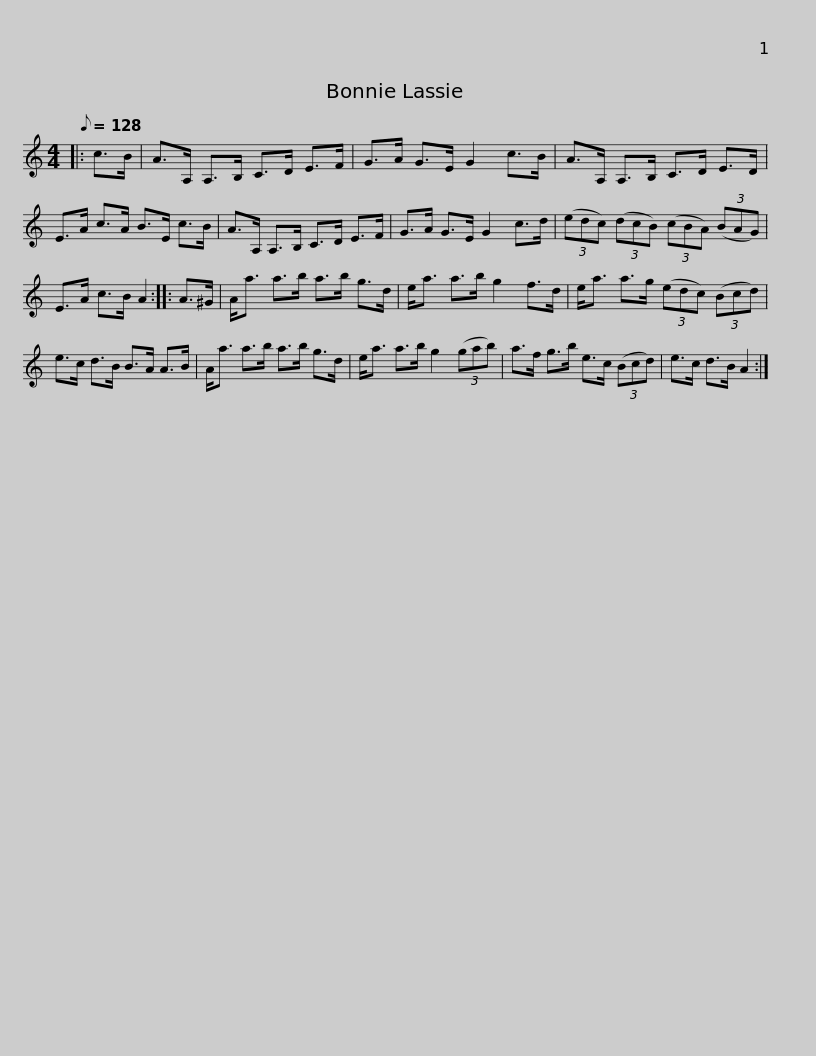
X:1
L:1/8
Q:1/8=128
M:4/4
I:linebreak $
K:C
V:1 treble
V:1
|: c>B | A>A, A,>B, C>D E>F | G>A G>E G2 c>B | A>A, A,>B, C>D E>D | E>A c>A B>E c>B |$ %5
 A>A, A,>B, C>D E>F | G>A G>E G2 c>d | (3(edc) (3(dcB) (3(cBA) (3(BAG) | E>A c>B A2 :: A>^G |$ %10
 A<a a>b a>b g>d | e<a a>b g2 f>d | e<a a>g (3(edc) (3(Bcd) | e>c d>B B>A A>B |$ A<a a>b a>b g>d | %15
 e<a a>b g2 (3(gab) | a>f g>b e>c (3(Bcd) | e>c d>B A2 :| %18
